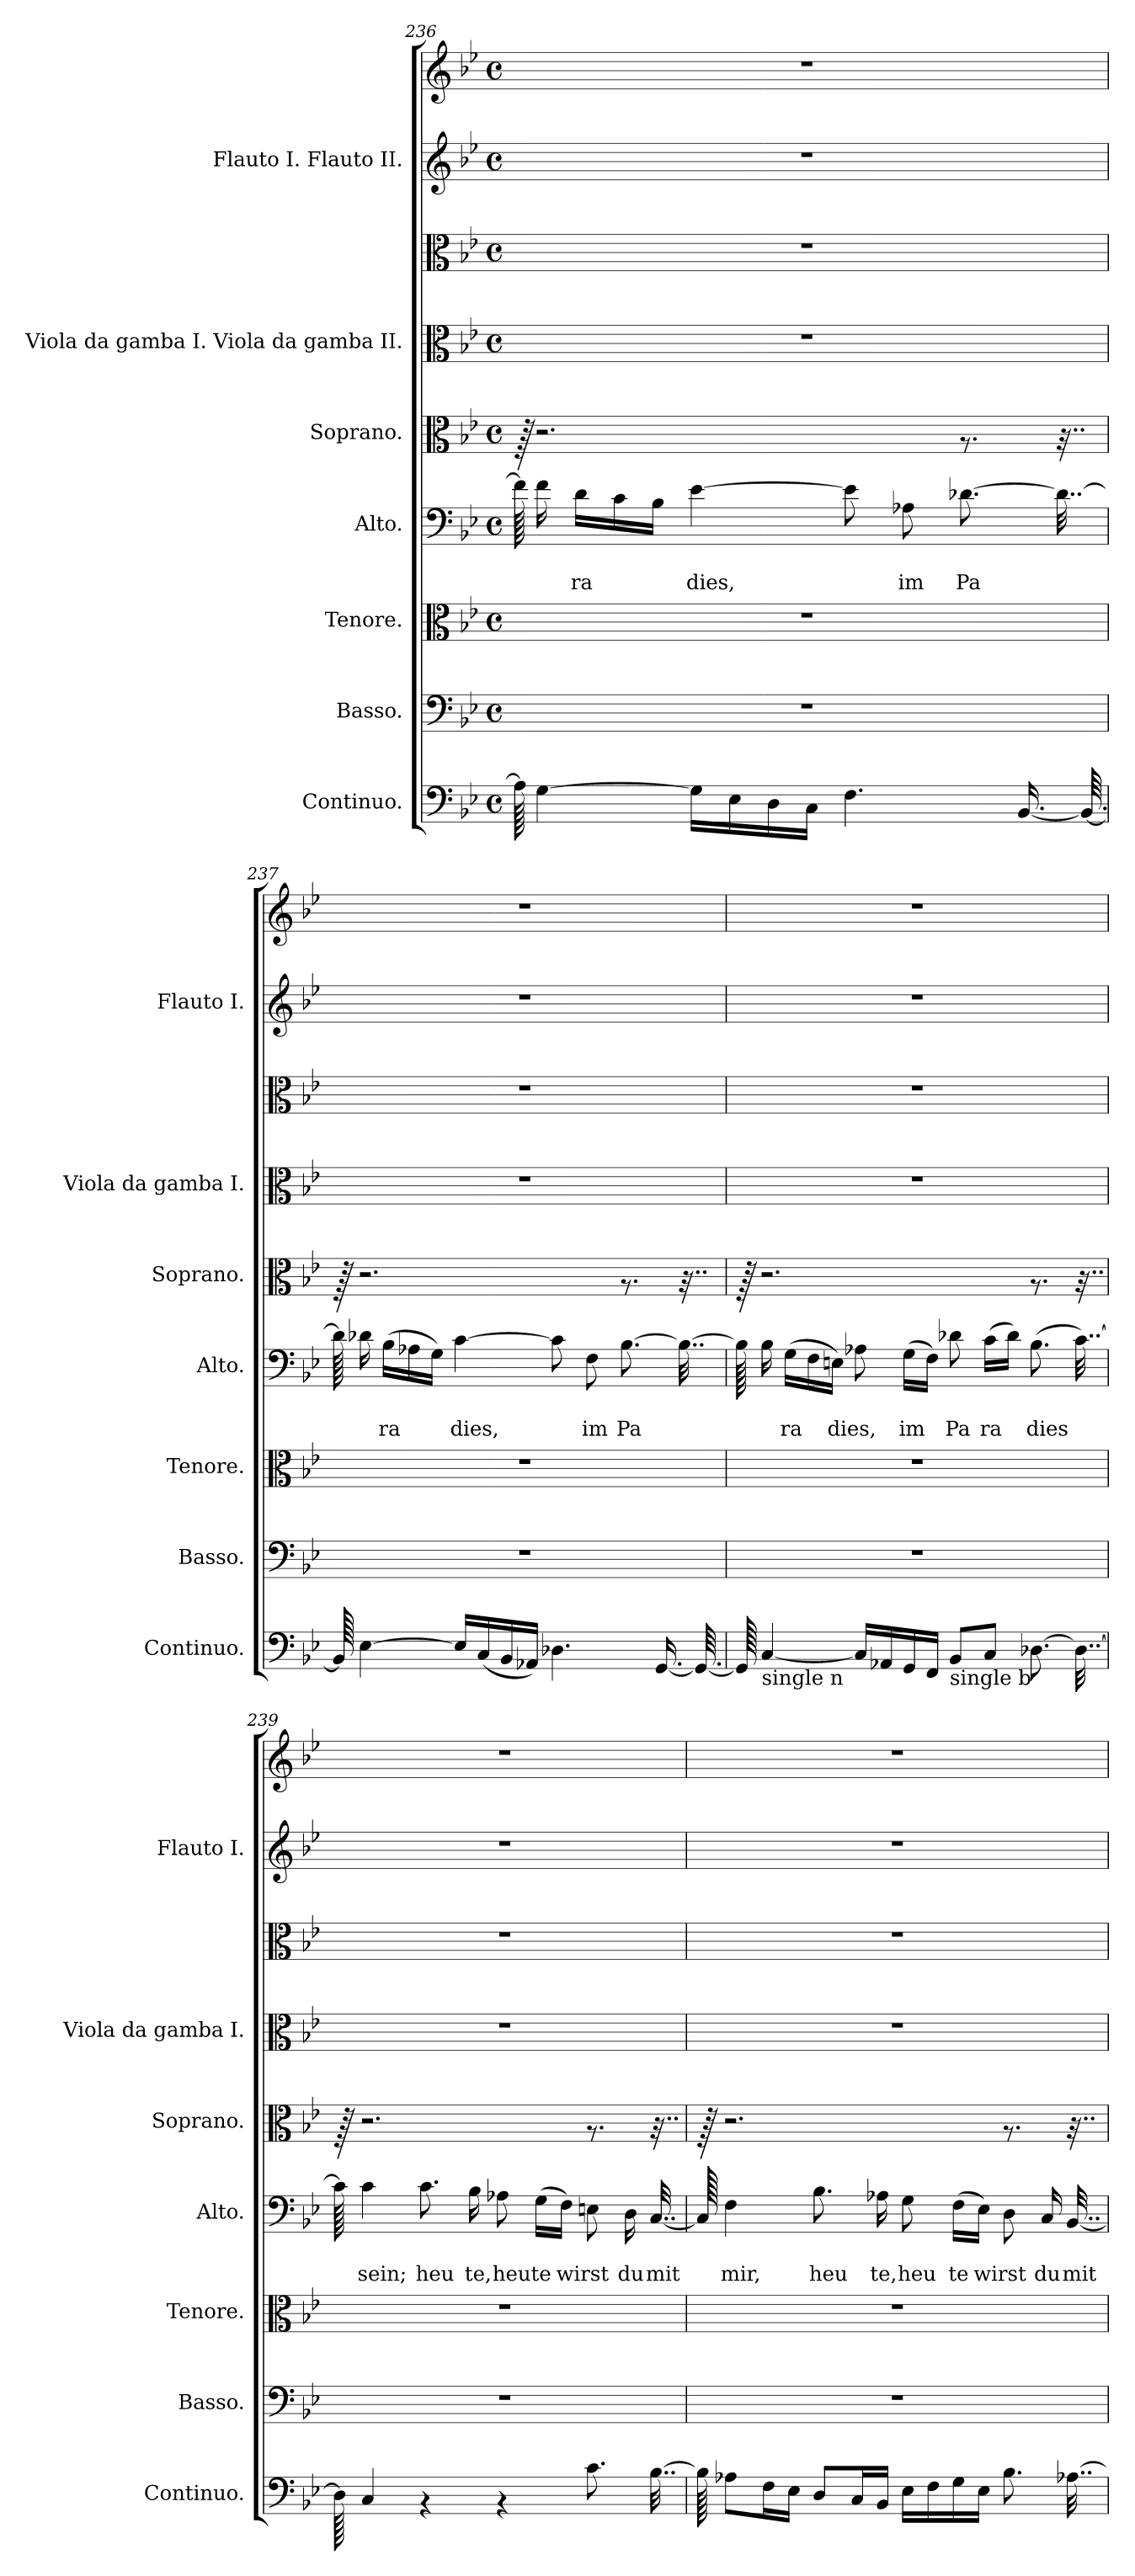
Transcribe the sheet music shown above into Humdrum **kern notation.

**kern	**kern	**kern	**kern	**text	**text	**kern	**kern	**kern	**kern	**kern
*part7	*part6	*part5	*part4	*part4	*part4	*part3	*part2	*part2	*part1	*part1
*staff9	*staff8	*staff7	*staff6	*staff6	*staff6	*staff5	*staff4	*staff3	*staff2	*staff1
*I"Continuo.	*I"Basso.	*I"Tenore.	*I"Alto.	*	*	*I"Soprano.	*I"Viola da gamba I. Viola da gamba II.	*	*I"Flauto I. Flauto II.	*
*I'Continuo.	*I'Basso.	*I'Tenore.	*I'Alto.	*	*	*I'Soprano.	*I'Viola da gamba I.	*	*I'Flauto I.	*
*clefF4	*clefF4	*clefC3	*clefF4	*	*	*clefC3	*clefC3	*clefC3	*clefG2	*clefG2
*k[b-e-]	*k[b-e-]	*k[b-e-]	*k[b-e-]	*	*	*k[b-e-]	*k[b-e-]	*k[b-e-]	*k[b-e-]	*k[b-e-]
*B-:	*B-:	*B-:	*B-:	*	*	*B-:	*B-:	*B-:	*B-:	*B-:
*M4/4	*M4/4	*M4/4	*M4/4	*	*	*M4/4	*M4/4	*M4/4	*M4/4	*M4/4
*met(c)	*met(c)	*met(c)	*met(c)	*	*	*met(c)	*met(c)	*met(c)	*met(c)	*met(c)
=236	=236	=236	=236	=236	=236	=236	=236	=236	=236	=236
128A-\]	1r	1r	128f\]	.	.	128rG	1r	1r	1r	1r
[>4G\	.	.	16f\	.	.	2.r	.	.	.	.
!	!	!	!	!	!LO:LY:b	!	!	!	!	!
.	.	.	16d\LL	.	ra	.	.	.	.	.
.	.	.	16c\	.	.	.	.	.	.	.
.	.	.	16B-\JJ	.	.	.	.	.	.	.
!	!	!	!	!	!LO:LY:b	!	!	!	!	!
16G\LL]	.	.	[>4e-\	.	dies,	.	.	.	.	.
16E-\	.	.	.	.	.	.	.	.	.	.
16D\	.	.	.	.	.	.	.	.	.	.
16C\JJ	.	.	.	.	.	.	.	.	.	.
4.F\	.	.	8e-\]	.	.	.	.	.	.	.
!	!	!	!	!	!LO:LY:b	!	!	!	!	!
.	.	.	8A-X\	.	im	.	.	.	.	.
!	!	!	!	!	!LO:LY:b	!	!	!	!	!
.	.	.	[>8.d-X\	.	Pa	8.rG	.	.	.	.
[<16.BB-/	.	.	.	.	.	.	.	.	.	.
.	.	.	32..d-\_	.	.	32..rG	.	.	.	.
64.BB-/_	.	.	.	.	.	.	.	.	.	.
=237	=237	=237	=237	=237	=237	=237	=237	=237	=237	=237
128BB-/]	1r	1r	128d-\]	.	.	128rG	1r	1r	1r	1r
[>4E-\	.	.	16d-\	.	.	2.r	.	.	.	.
!	!	!	!	!	!LO:LY:b	!	!	!	!	!
.	.	.	(>16B-\LL	.	ra	.	.	.	.	.
.	.	.	16A-X\	.	.	.	.	.	.	.
.	.	.	16G\JJ)	.	.	.	.	.	.	.
!	!	!	!	!	!LO:LY:b	!	!	!	!	!
16E-/LL]	.	.	[>4c\	.	dies,	.	.	.	.	.
(<16C/	.	.	.	.	.	.	.	.	.	.
16BB-/	.	.	.	.	.	.	.	.	.	.
16AA-X/JJ)	.	.	.	.	.	.	.	.	.	.
4.D-X\	.	.	8c\]	.	.	.	.	.	.	.
!	!	!	!	!	!LO:LY:b	!	!	!	!	!
.	.	.	8F\	.	im	.	.	.	.	.
!	!	!	!	!	!LO:LY:b	!	!	!	!	!
.	.	.	[<8.B-\	.	Pa	8.rG	.	.	.	.
[<16.GG/	.	.	.	.	.	.	.	.	.	.
.	.	.	32..B-\_	.	.	32..rG	.	.	.	.
64.GG/_	.	.	.	.	.	.	.	.	.	.
!!LO:LB:g=z
=238	=238	=238	=238	=238	=238	=238	=238	=238	=238	=238
128GG/]	1r	1r	128B-\]	.	.	128rG	1r	1r	1r	1r
!LO:TX:b:t=single n	!	!	!	!	!	!	!	!	!	!
[<4C/	.	.	16B-\	.	.	2.r	.	.	.	.
!	!	!	!	!	!LO:LY:b	!	!	!	!	!
.	.	.	(>16G\LL	.	ra	.	.	.	.	.
.	.	.	16F\	.	.	.	.	.	.	.
!	!	!	!	!	!LO:LY:b	!	!	!	!	!
.	.	.	16En\JJ)	.	dies,	.	.	.	.	.
16C/LL]	.	.	8A-X\	.	.	.	.	.	.	.
16AA-X/	.	.	.	.	.	.	.	.	.	.
!	!	!	!	!	!LO:LY:b	!	!	!	!	!
16GG/	.	.	(>16G\LL	.	im	.	.	.	.	.
16FF/JJ	.	.	16F\JJ)	.	.	.	.	.	.	.
!LO:TX:b:t=single b	!	!	!	!	!	!	!	!	!	!
!	!	!	!	!	!LO:LY:b	!	!	!	!	!
8BB-/L	.	.	8d-X\	.	Pa	.	.	.	.	.
!	!	!	!	!	!LO:LY:b	!	!	!	!	!
8C/J	.	.	(<16c\LL	.	ra	.	.	.	.	.
.	.	.	16d-\JJ)	.	.	.	.	.	.	.
!	!	!	!	!	!LO:LY:b	!	!	!	!	!
[>8.D-X\	.	.	(>8.B-\	.	dies	8.rG	.	.	.	.
32..D-\_	.	.	[>32..c\)	.	.	32..rG	.	.	.	.
=239	=239	=239	=239	=239	=239	=239	=239	=239	=239	=239
128D-\]	1r	1r	128c\]	.	.	128rG	1r	1r	1r	1r
!	!	!	!	!	!LO:LY:b	!	!	!	!	!
4C/	.	.	4c\	.	sein;	2.r	.	.	.	.
!	!	!	!	!	!LO:LY:b	!	!	!	!	!
4rAA	.	.	8.c\	.	heu	.	.	.	.	.
!	!	!	!	!	!LO:LY:b	!	!	!	!	!
.	.	.	16B-\	.	te,	.	.	.	.	.
!	!	!	!	!	!LO:LY:b	!	!	!	!	!
4rAA	.	.	8A-X\	.	heu	.	.	.	.	.
!	!	!	!	!	!LO:LY:b	!	!	!	!	!
.	.	.	(>16G\LL	.	te	.	.	.	.	.
!	!	!	!	!	!LO:LY:b	!	!	!	!	!
.	.	.	16F\JJ)	.	wirst	.	.	.	.	.
8.c\	.	.	8En\	.	.	8.rG	.	.	.	.
!	!	!	!	!	!LO:LY:b	!	!	!	!	!
.	.	.	16D\	.	du	.	.	.	.	.
!	!	!	!	!	!LO:LY:b	!	!	!	!	!
[>32..B-\	.	.	[<32..C/	.	mit	32..rG	.	.	.	.
=240	=240	=240	=240	=240	=240	=240	=240	=240	=240	=240
128B-\]	1r	1r	128C/]	.	.	128rG	1r	1r	1r	1r
!	!	!	!	!	!LO:LY:b	!	!	!	!	!
8A-X\L	.	.	4F\	.	mir,	2.r	.	.	.	.
16F\L	.	.	.	.	.	.	.	.	.	.
16E-\JJ	.	.	.	.	.	.	.	.	.	.
!	!	!	!	!	!LO:LY:b	!	!	!	!	!
8D/L	.	.	8.B-\	.	heu	.	.	.	.	.
16C/L	.	.	.	.	.	.	.	.	.	.
!	!	!	!	!	!LO:LY:b	!	!	!	!	!
16BB-/JJ	.	.	16A-X\	.	te,	.	.	.	.	.
!	!	!	!	!	!LO:LY:b	!	!	!	!	!
16E-\LL	.	.	8G\	.	heu	.	.	.	.	.
16F\	.	.	.	.	.	.	.	.	.	.
!	!	!	!	!	!LO:LY:b	!	!	!	!	!
16G\	.	.	(>16F\LL	.	te	.	.	.	.	.
!	!	!	!	!	!LO:LY:b	!	!	!	!	!
16E-\JJ	.	.	16E-\JJ)	.	wirst	.	.	.	.	.
8.B-\	.	.	8D\	.	.	8.rG	.	.	.	.
!	!	!	!	!	!LO:LY:b	!	!	!	!	!
.	.	.	16C/	.	du	.	.	.	.	.
!	!	!	!	!	!LO:LY:b	!	!	!	!	!
[>32..A-X\	.	.	[<32..BB-/	.	mit	32..rG	.	.	.	.
=	=	=	=	=	=	=	=	=	=	=
*-	*-	*-	*-	*-	*-	*-	*-	*-	*-	*-
